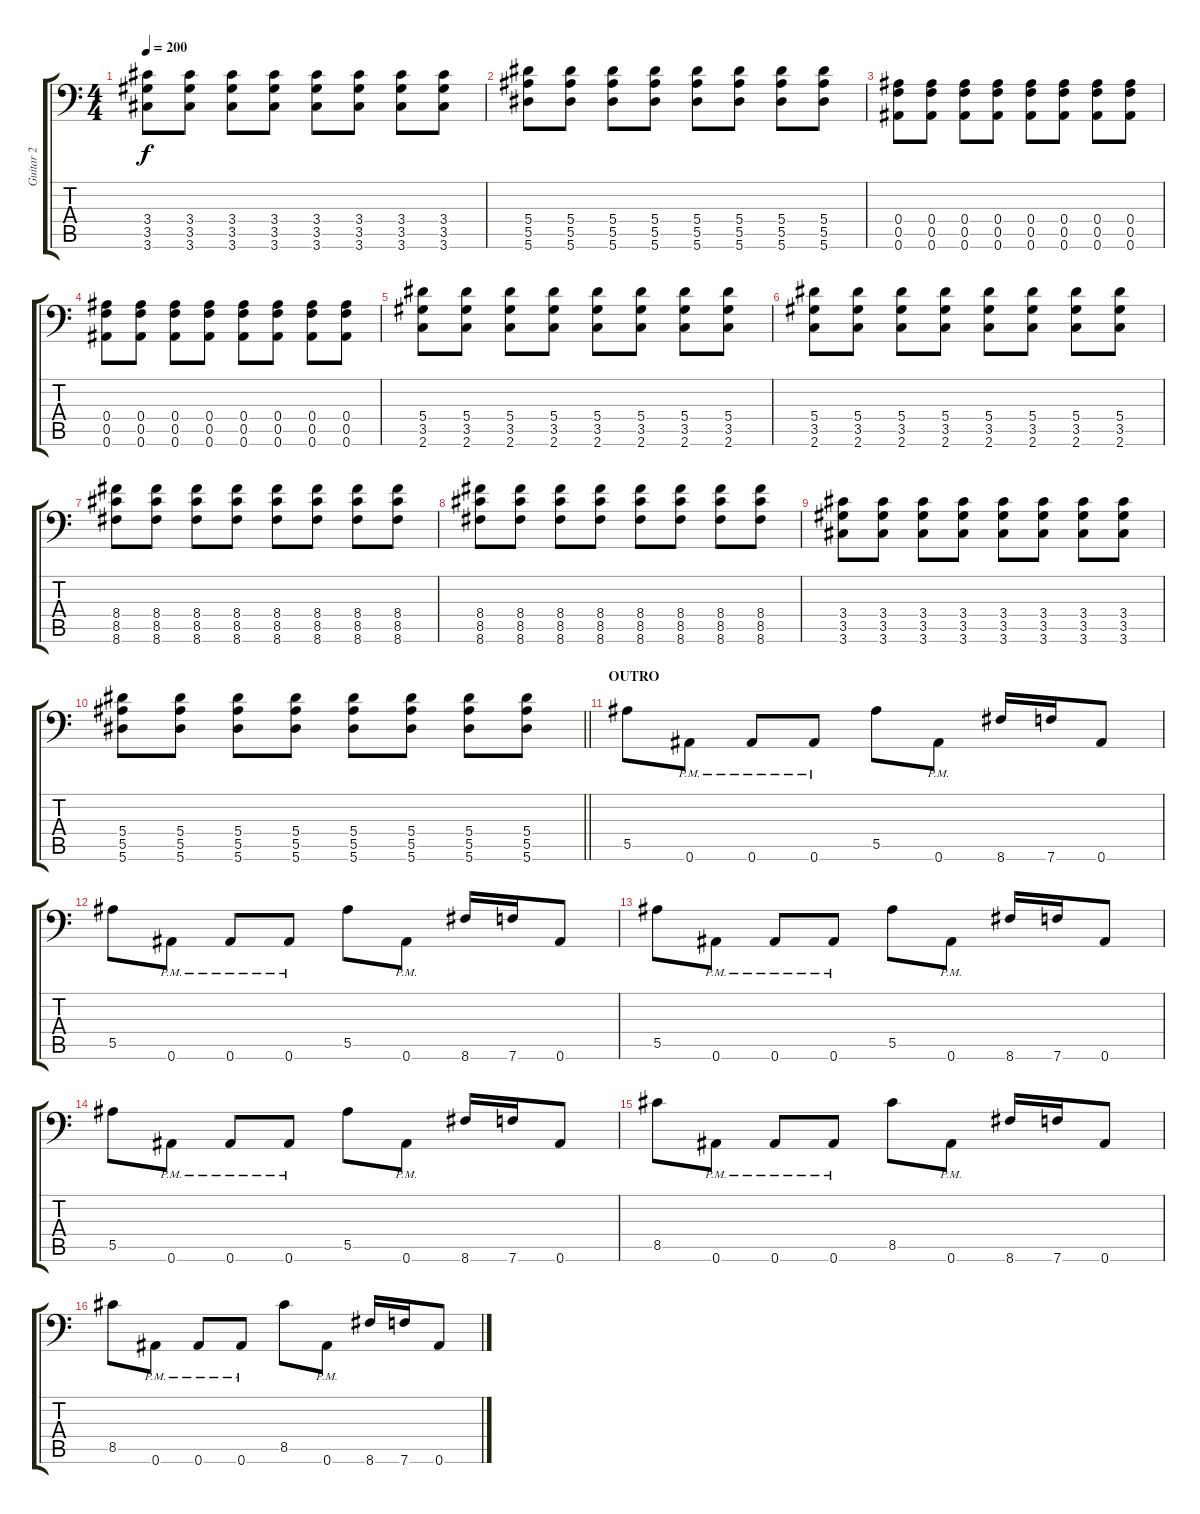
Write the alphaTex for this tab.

\track ("Guitar 2" "Guitar 2") {instrument distortionguitar}
\staff {score tabs}
\tuning (C4 G3 Eb3 Bb2 F2 Bb1) {hide}
\ts (4 4)
\tempo 200
\clef f4
\ks c
(3.4 3.5 3.6).8{dy f} (3.4 3.5 3.6).8 (3.4 3.5 3.6).8 (3.4 3.5 3.6).8 (3.4 3.5 3.6).8 (3.4 3.5 3.6).8 (3.4 3.5 3.6).8 (3.4 3.5 3.6).8 |
(5.4 5.5 5.6).8 (5.4 5.5 5.6).8 (5.4 5.5 5.6).8 (5.4 5.5 5.6).8 (5.4 5.5 5.6).8 (5.4 5.5 5.6).8 (5.4 5.5 5.6).8 (5.4 5.5 5.6).8 |
(0.4 0.5 0.6).8 (0.4 0.5 0.6).8 (0.4 0.5 0.6).8 (0.4 0.5 0.6).8 (0.4 0.5 0.6).8 (0.4 0.5 0.6).8 (0.4 0.5 0.6).8 (0.4 0.5 0.6).8 |
(0.4 0.5 0.6).8 (0.4 0.5 0.6).8 (0.4 0.5 0.6).8 (0.4 0.5 0.6).8 (0.4 0.5 0.6).8 (0.4 0.5 0.6).8 (0.4 0.5 0.6).8 (0.4 0.5 0.6).8 |
(5.4 3.5 2.6).8 (5.4 3.5 2.6).8 (5.4 3.5 2.6).8 (5.4 3.5 2.6).8 (5.4 3.5 2.6).8 (5.4 3.5 2.6).8 (5.4 3.5 2.6).8 (5.4 3.5 2.6).8 |
(5.4 3.5 2.6).8 (5.4 3.5 2.6).8 (5.4 3.5 2.6).8 (5.4 3.5 2.6).8 (5.4 3.5 2.6).8 (5.4 3.5 2.6).8 (5.4 3.5 2.6).8 (5.4 3.5 2.6).8 |
(8.4 8.5 8.6).8 (8.4 8.5 8.6).8 (8.4 8.5 8.6).8 (8.4 8.5 8.6).8 (8.4 8.5 8.6).8 (8.4 8.5 8.6).8 (8.4 8.5 8.6).8 (8.4 8.5 8.6).8 |
(8.4 8.5 8.6).8 (8.4 8.5 8.6).8 (8.4 8.5 8.6).8 (8.4 8.5 8.6).8 (8.4 8.5 8.6).8 (8.4 8.5 8.6).8 (8.4 8.5 8.6).8 (8.4 8.5 8.6).8 |
(3.4 3.5 3.6).8 (3.4 3.5 3.6).8 (3.4 3.5 3.6).8 (3.4 3.5 3.6).8 (3.4 3.5 3.6).8 (3.4 3.5 3.6).8 (3.4 3.5 3.6).8 (3.4 3.5 3.6).8 |
\barLineRight lightlight
(5.4 5.5 5.6).8 (5.4 5.5 5.6).8 (5.4 5.5 5.6).8 (5.4 5.5 5.6).8 (5.4 5.5 5.6).8 (5.4 5.5 5.6).8 (5.4 5.5 5.6).8 (5.4 5.5 5.6).8 |
\section ("" "OUTRO")
5.5.8 0.6{pm}.8 0.6{pm}.8 0.6{pm}.8 5.5.8 0.6{pm}.8 8.6.16 7.6.16 0.6.8 |
5.5.8 0.6{pm}.8 0.6{pm}.8 0.6{pm}.8 5.5.8 0.6{pm}.8 8.6.16 7.6.16 0.6.8 |
5.5.8 0.6{pm}.8 0.6{pm}.8 0.6{pm}.8 5.5.8 0.6{pm}.8 8.6.16 7.6.16 0.6.8 |
5.5.8 0.6{pm}.8 0.6{pm}.8 0.6{pm}.8 5.5.8 0.6{pm}.8 8.6.16 7.6.16 0.6.8 |
8.5.8 0.6{pm}.8 0.6{pm}.8 0.6{pm}.8 8.5.8 0.6{pm}.8 8.6.16 7.6.16 0.6.8 |
8.5.8 0.6{pm}.8 0.6{pm}.8 0.6{pm}.8 8.5.8 0.6{pm}.8 8.6.16 7.6.16 0.6.8
